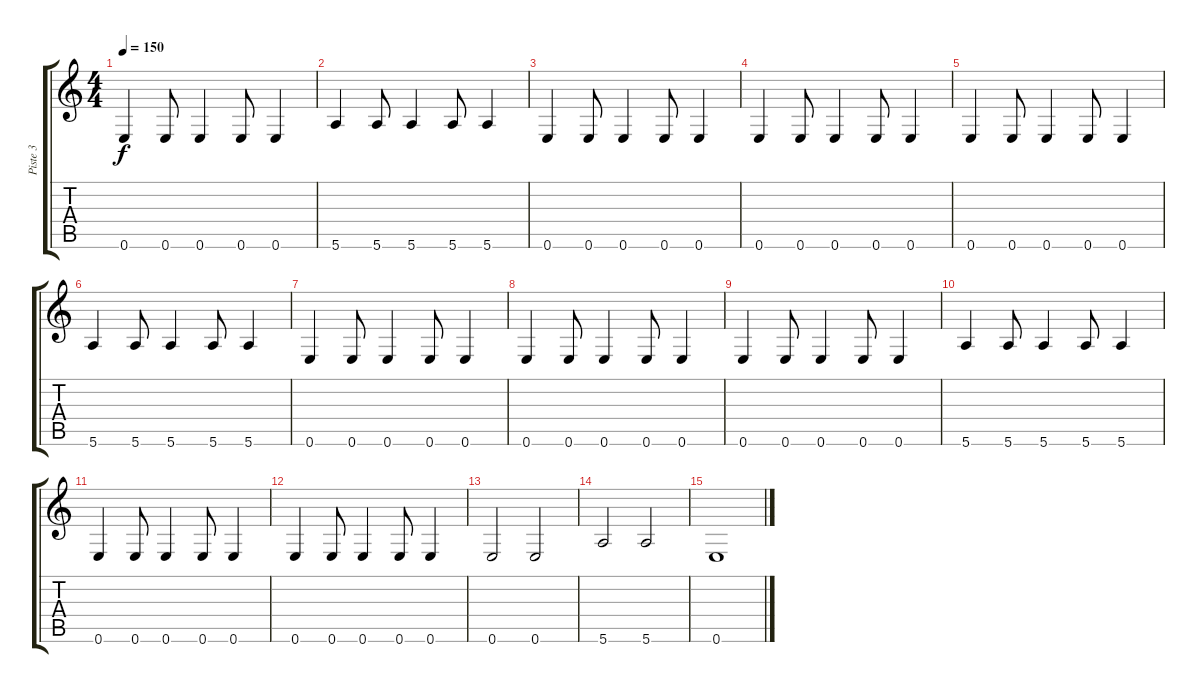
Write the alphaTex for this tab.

\track ("Piste 3" "Piste 3") {instrument electricbassfinger}
\staff {score tabs}
\tuning (E4 B3 G3 D3 A2 E2) {hide}
\ts (4 4)
\tempo 150
\clef g2
\ks c
0.6.4{dy f} 0.6.8 0.6.4 0.6.8 0.6.4 |
5.6.4 5.6.8 5.6.4 5.6.8 5.6.4 |
0.6.4 0.6.8 0.6.4 0.6.8 0.6.4 |
0.6.4 0.6.8 0.6.4 0.6.8 0.6.4 |
0.6.4 0.6.8 0.6.4 0.6.8 0.6.4 |
5.6.4 5.6.8 5.6.4 5.6.8 5.6.4 |
0.6.4 0.6.8 0.6.4 0.6.8 0.6.4 |
0.6.4 0.6.8 0.6.4 0.6.8 0.6.4 |
0.6.4 0.6.8 0.6.4 0.6.8 0.6.4 |
5.6.4 5.6.8 5.6.4 5.6.8 5.6.4 |
0.6.4 0.6.8 0.6.4 0.6.8 0.6.4 |
0.6.4 0.6.8 0.6.4 0.6.8 0.6.4 |
0.6.2 0.6.2 |
5.6.2 5.6.2 |
0.6.1
